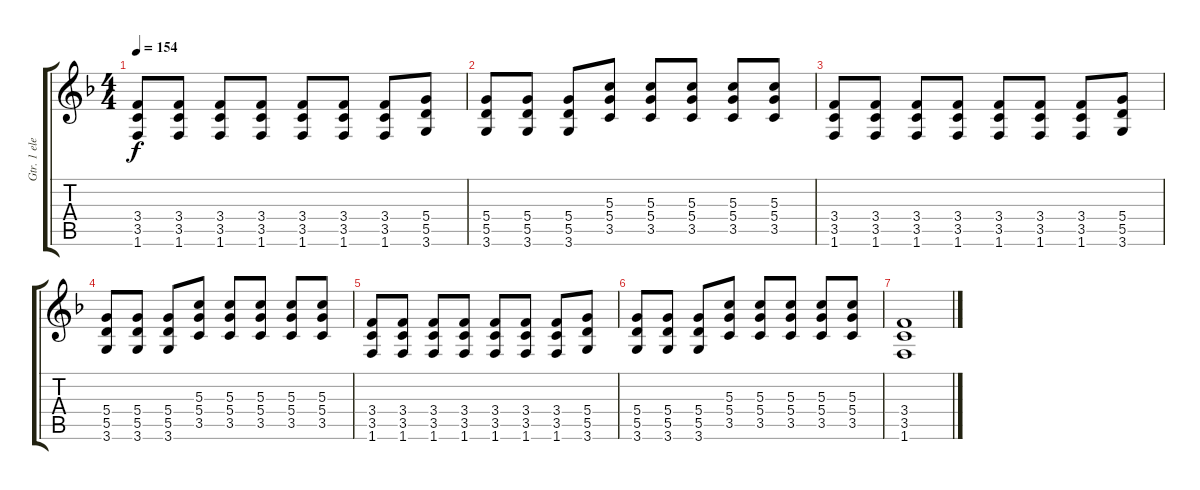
\track ("Gtr. 1 elec. w/heavy dist." "Gtr. 1 ele") {instrument distortionguitar}
\staff {score tabs}
\tuning (E4 B3 G3 D3 A2 E2) {hide}
\ts (4 4)
\tempo 154
\clef g2
\ks f
(3.4 3.5 1.6).8{dy f} (3.4 3.5 1.6).8 (3.4 3.5 1.6).8 (3.4 3.5 1.6).8 (3.4 3.5 1.6).8 (3.4 3.5 1.6).8 (3.4 3.5 1.6).8 (5.4 5.5 3.6).8 |
(5.4 5.5 3.6).8 (5.4 5.5 3.6).8 (5.4 5.5 3.6).8 (5.3 5.4 3.5).8 (5.3 5.4 3.5).8 (5.3 5.4 3.5).8 (5.3 5.4 3.5).8 (5.3 5.4 3.5).8 |
(3.4 3.5 1.6).8{volume 0} (3.4 3.5 1.6).8 (3.4 3.5 1.6).8 (3.4 3.5 1.6).8 (3.4 3.5 1.6).8 (3.4 3.5 1.6).8 (3.4 3.5 1.6).8 (5.4 5.5 3.6).8 |
(5.4 5.5 3.6).8 (5.4 5.5 3.6).8 (5.4 5.5 3.6).8 (5.3 5.4 3.5).8 (5.3 5.4 3.5).8 (5.3 5.4 3.5).8 (5.3 5.4 3.5).8 (5.3 5.4 3.5).8 |
(3.4 3.5 1.6).8 (3.4 3.5 1.6).8 (3.4 3.5 1.6).8 (3.4 3.5 1.6).8 (3.4 3.5 1.6).8 (3.4 3.5 1.6).8 (3.4 3.5 1.6).8 (5.4 5.5 3.6).8 |
(5.4 5.5 3.6).8 (5.4 5.5 3.6).8 (5.4 5.5 3.6).8 (5.3 5.4 3.5).8 (5.3 5.4 3.5).8 (5.3 5.4 3.5).8 (5.3 5.4 3.5).8 (5.3 5.4 3.5).8 |
(3.4 3.5 1.6).1
